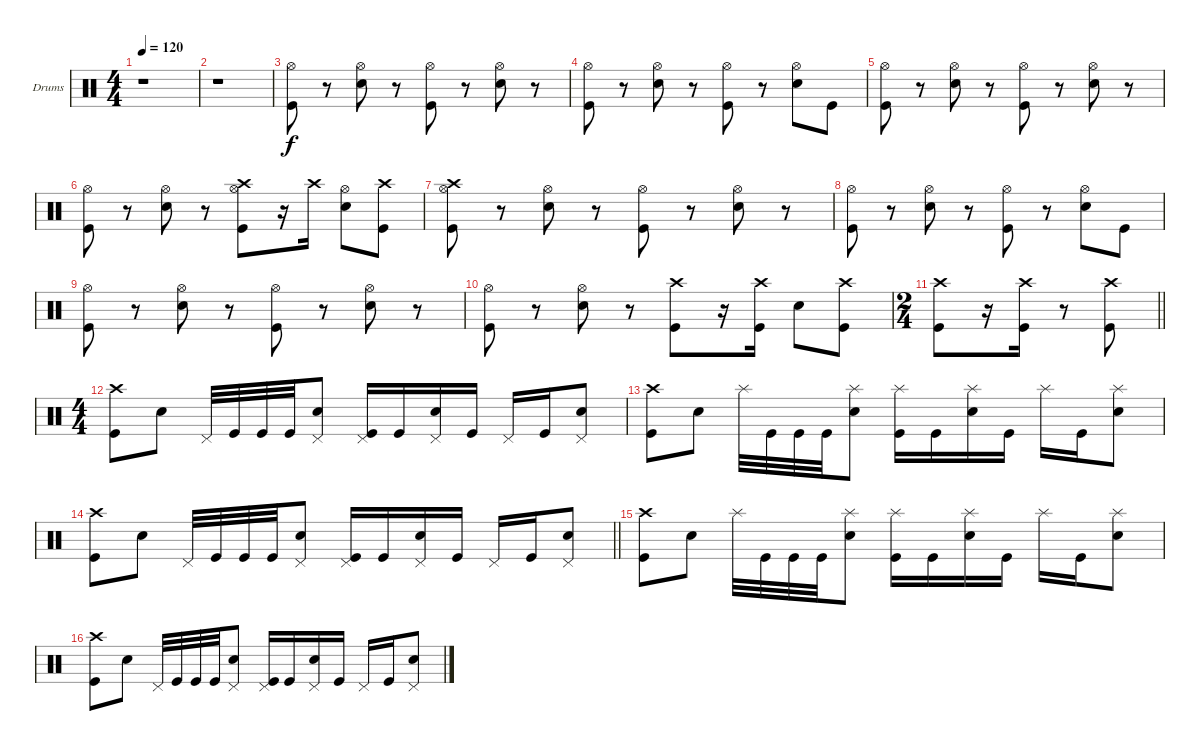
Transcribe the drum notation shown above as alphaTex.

\defaultSystemsLayout 4
\bracketExtendMode groupsimilarinstruments
\firstSystemTrackNameOrientation horizontal
\otherSystemsTrackNameOrientation horizontal
\track ("The Rev" "Drums") {instrument percussion}
\staff {score}
\articulation defaults
\ts (4 4)
\tempo 120
\clef neutral
\scale
0.474178
\ks c
r.1{dy f} |
\scale
0.262911 r.1 |
\scale
0.333333 ("Hi-Hat (open)" "Kick (hit)").8 r.8 ("Hi-Hat (open)" "Snare (hit) 2").8 r.8 ("Hi-Hat (open)" "Kick (hit)").8 r.8 ("Hi-Hat (open)" "Snare (hit) 2").8 r.8 |
\scale
0.333333 ("Hi-Hat (open)" "Kick (hit)").8 r.8 ("Hi-Hat (open)" "Snare (hit) 2").8 r.8 ("Hi-Hat (open)" "Kick (hit)").8 r.8 ("Hi-Hat (open)" "Snare (hit) 2").8 "Kick (hit)".8 |
\scale
0.333333 ("Hi-Hat (open)" "Kick (hit)").8 r.8 ("Hi-Hat (open)" "Snare (hit) 2").8 r.8 ("Hi-Hat (open)" "Kick (hit)").8 r.8 ("Hi-Hat (open)" "Snare (hit) 2").8 r.8 |
\scale
0.333333 ("Hi-Hat (open)" "Kick (hit)").8 r.8 ("Hi-Hat (open)" "Snare (hit) 2").8 r.8 ("Crash high (hit)" "Hi-Hat (open)" "Kick (hit)").8 r.16 "Crash high (hit)".16 ("Hi-Hat (open)" "Snare (hit) 2").8 ("Crash high (hit)" "Kick (hit)").8 |
\scale
0.333333 ("Crash high (hit)" "Hi-Hat (open)" "Kick (hit)").8 r.8 ("Hi-Hat (open)" "Snare (hit) 2").8 r.8 ("Hi-Hat (open)" "Kick (hit)").8 r.8 ("Hi-Hat (open)" "Snare (hit) 2").8 r.8 |
\scale
0.333333 ("Hi-Hat (open)" "Kick (hit)").8 r.8 ("Hi-Hat (open)" "Snare (hit) 2").8 r.8 ("Hi-Hat (open)" "Kick (hit)").8 r.8 ("Hi-Hat (open)" "Snare (hit) 2").8 "Kick (hit)".8 |
\scale
0.262911 ("Hi-Hat (open)" "Kick (hit)").8 r.8 ("Hi-Hat (open)" "Snare (hit) 2").8 r.8 ("Hi-Hat (open)" "Kick (hit)").8 r.8 ("Hi-Hat (open)" "Snare (hit) 2").8 r.8 |
\scale
0.262911 ("Hi-Hat (open)" "Kick (hit)").8 r.8 ("Hi-Hat (open)" "Snare (hit) 2").8 r.8 ("Crash high (hit)" "Kick (hit)").8 r.16 ("Crash high (hit)" "Kick (hit)").16 "Snare (hit) 2".8 ("Crash high (hit)" "Kick (hit)").8 |
\ts (2 4)
\scale
0.474178
\barLineRight lightlight
("Crash high (hit)" "Kick (hit)").8 r.16 ("Crash high (hit)" "Kick (hit)").16 r.8 ("Crash high (hit)" "Kick (hit)").8 |
\ts (4 4)
\scale
0.474178 ("Crash high (hit)" "Kick (hit)").8 "Snare (hit) 2".8 "Pedal Hi-Hat (hit)".32 "Kick (hit)".32 "Kick (hit)".32 "Kick (hit)".32 ("Pedal Hi-Hat (hit)" "Snare (hit) 2").8 ("Pedal Hi-Hat (hit)" "Kick (hit)").16 "Kick (hit)".16 ("Pedal Hi-Hat (hit)" "Snare (hit) 2").16 "Kick (hit)".16 "Pedal Hi-Hat (hit)".16 "Kick (hit)".16 ("Pedal Hi-Hat (hit)" "Snare (hit) 2").8 |
\scale
0.262911 ("Crash high (hit)" "Kick (hit)").8 "Snare (hit) 2".8 "Splash (hit)".32 "Kick (hit)".32 "Kick (hit)".32 "Kick (hit)".32 ("Splash (hit)" "Snare (hit) 2").8 ("Splash (hit)" "Kick (hit)").16 "Kick (hit)".16 ("Splash (hit)" "Snare (hit) 2").16 "Kick (hit)".16 "Splash (hit)".16 "Kick (hit)".16 ("Splash (hit)" "Snare (hit) 2").8 |
\scale
0.262911
\barLineRight lightlight
("Crash high (hit)" "Kick (hit)").8 "Snare (hit) 2".8 "Pedal Hi-Hat (hit)".32 "Kick (hit)".32 "Kick (hit)".32 "Kick (hit)".32 ("Pedal Hi-Hat (hit)" "Snare (hit) 2").8 ("Pedal Hi-Hat (hit)" "Kick (hit)").16 "Kick (hit)".16 ("Pedal Hi-Hat (hit)" "Snare (hit) 2").16 "Kick (hit)".16 "Pedal Hi-Hat (hit)".16 "Kick (hit)".16 ("Pedal Hi-Hat (hit)" "Snare (hit) 2").8 |
\scale
0.333333 ("Crash high (hit)" "Kick (hit)").8 "Snare (hit) 2".8 "Splash (hit)".32 "Kick (hit)".32 "Kick (hit)".32 "Kick (hit)".32 ("Splash (hit)" "Snare (hit) 2").8 ("Splash (hit)" "Kick (hit)").16 "Kick (hit)".16 ("Splash (hit)" "Snare (hit) 2").16 "Kick (hit)".16 "Splash (hit)".16 "Kick (hit)".16 ("Splash (hit)" "Snare (hit) 2").8 |
\scale
0.333333 ("Crash high (hit)" "Kick (hit)").8 "Snare (hit) 2".8 "Pedal Hi-Hat (hit)".32 "Kick (hit)".32 "Kick (hit)".32 "Kick (hit)".32 ("Pedal Hi-Hat (hit)" "Snare (hit) 2").8 ("Pedal Hi-Hat (hit)" "Kick (hit)").16 "Kick (hit)".16 ("Pedal Hi-Hat (hit)" "Snare (hit) 2").16 "Kick (hit)".16 "Pedal Hi-Hat (hit)".16 "Kick (hit)".16 ("Pedal Hi-Hat (hit)" "Snare (hit) 2").8
